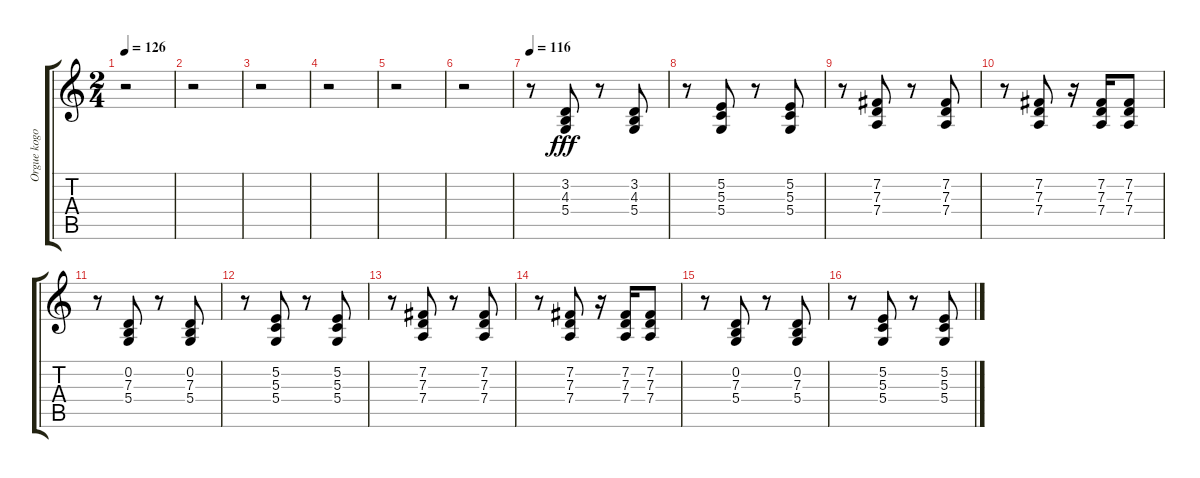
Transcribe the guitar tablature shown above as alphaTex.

\track ("Orgue kogote" "Orgue kogo") {instrument rockorgan}
\staff {score tabs}
\tuning (E4 B3 G3 D3 A2 E2) {hide}
\ts (2 4)
\tempo 126
\clef g2
\ks c
r.2{dy fff} |
r.2 |
r.2 |
r.2 |
r.2 |
r.2 |
\tempo 116
r.8 (3.2 4.3 5.4).8 r.8 (3.2 4.3 5.4).8 |
r.8 (5.2 5.3 5.4).8 r.8 (5.2 5.3 5.4).8 |
r.8 (7.2 7.3 7.4).8 r.8 (7.2 7.3 7.4).8 |
r.8 (7.2 7.3 7.4).8 r.16 (7.2 7.3 7.4).16 (7.2 7.3 7.4).8 |
r.8 (0.2 7.3 5.4).8 r.8 (0.2 7.3 5.4).8 |
r.8 (5.2 5.3 5.4).8 r.8 (5.2 5.3 5.4).8 |
r.8 (7.2 7.3 7.4).8 r.8 (7.2 7.3 7.4).8 |
r.8 (7.2 7.3 7.4).8 r.16 (7.2 7.3 7.4).16 (7.2 7.3 7.4).8 |
r.8 (0.2 7.3 5.4).8 r.8 (0.2 7.3 5.4).8 |
r.8 (5.2 5.3 5.4).8 r.8 (5.2 5.3 5.4).8
